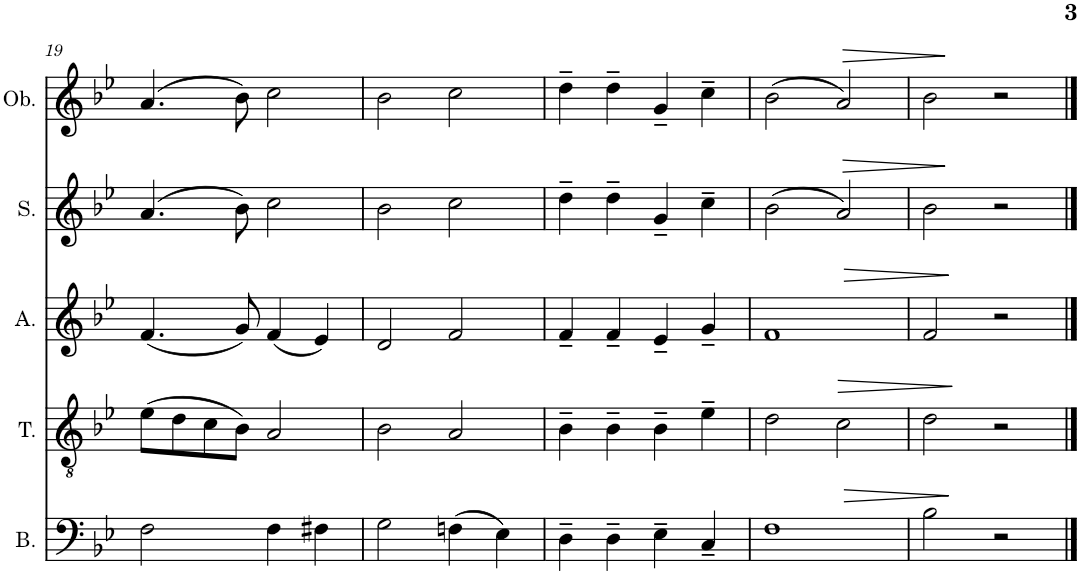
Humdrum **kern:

**kern	**dynam	**kern	**dynam	**kern	**dynam	**kern	**dynam	**kern	**dynam
*part5	*part5	*part4	*part4	*part3	*part3	*part2	*part2	*part1	*part1
*staff5	*staff5	*staff4	*staff4	*staff3	*staff3	*staff2	*staff2	*staff1	*staff1
*I"Bajo	*	*I"Tenor	*	*I"Alto	*	*I"Soprano	*	*I"Oboe	*
*I'B.	*	*I'T.	*	*I'A.	*	*I'S.	*	*I'Ob.	*
!!LO:PB:g=z
*clefF4	*	*clefGv2	*	*clefG2	*	*clefG2	*	*clefG2	*
*k[b-e-]	*	*k[b-e-]	*	*k[b-e-]	*	*k[b-e-]	*	*k[b-e-]	*
*M4/4	*	*M4/4	*	*M4/4	*	*M4/4	*	*M4/4	*
=19	=19	=19	=19	=19	=19	=19	=19	=19	=19
2F\	.	(8e-\L	.	(4.f/	.	(>4.a/	.	(>4.a/	.
.	.	8d\	.	.	.	.	.	.	.
.	.	8c\	.	.	.	.	.	.	.
.	.	8B-\J)	.	8g/)	.	8b-\)	.	8b-\)	.
4F\	.	2A/	.	(4f/	.	2cc\	.	2cc\	.
4F#X\	.	.	.	4e-/)	.	.	.	.	.
=20	=20	=20	=20	=20	=20	=20	=20	=20	=20
2G\	.	2B-\	.	2d/	.	2b-\	.	2b-\	.
(>4Fn\	.	2A/	.	2f/	.	2cc\	.	2cc\	.
4E-\)	.	.	.	.	.	.	.	.	.
=21	=21	=21	=21	=21	=21	=21	=21	=21	=21
4D~\	.	4B-~\	.	4f~/	.	4dd~\	.	4dd~\	.
4D~\	.	4B-~\	.	4f~/	.	4dd~\	.	4dd~\	.
4E-~\	.	4B-~\	.	4e-~/	.	4g~/	.	4g~/	.
4C~/	.	4e-~\	.	4g~/	.	4cc~\	.	4cc~\	.
=22	=22	=22	=22	=22	=22	=22	=22	=22	=22
!	!LO:HP:b	!	!	!	!LO:HP:b	!	!	!	!
1F	>	2d\	.	1f	>	(>2b-\	.	(>2b-\	.
!	!	!	!LO:HP:b	!	!	!	!LO:HP:b	!	!LO:HP:b
.	.	2c\	>	.	.	2a/)	>	2a/)	>
=23	=23	=23	=23	=23	=23	=23	=23	=23	=23
2B-\	.	2d\	.	2f/	.	2b-\	.	2b-\	.
2r	.	2r	.	2r	.	2r	.	2r	.
.	]	.	]	.	]	.	]	.	]
==	==	==	==	==	==	==	==	==	==
*-	*-	*-	*-	*-	*-	*-	*-	*-	*-
